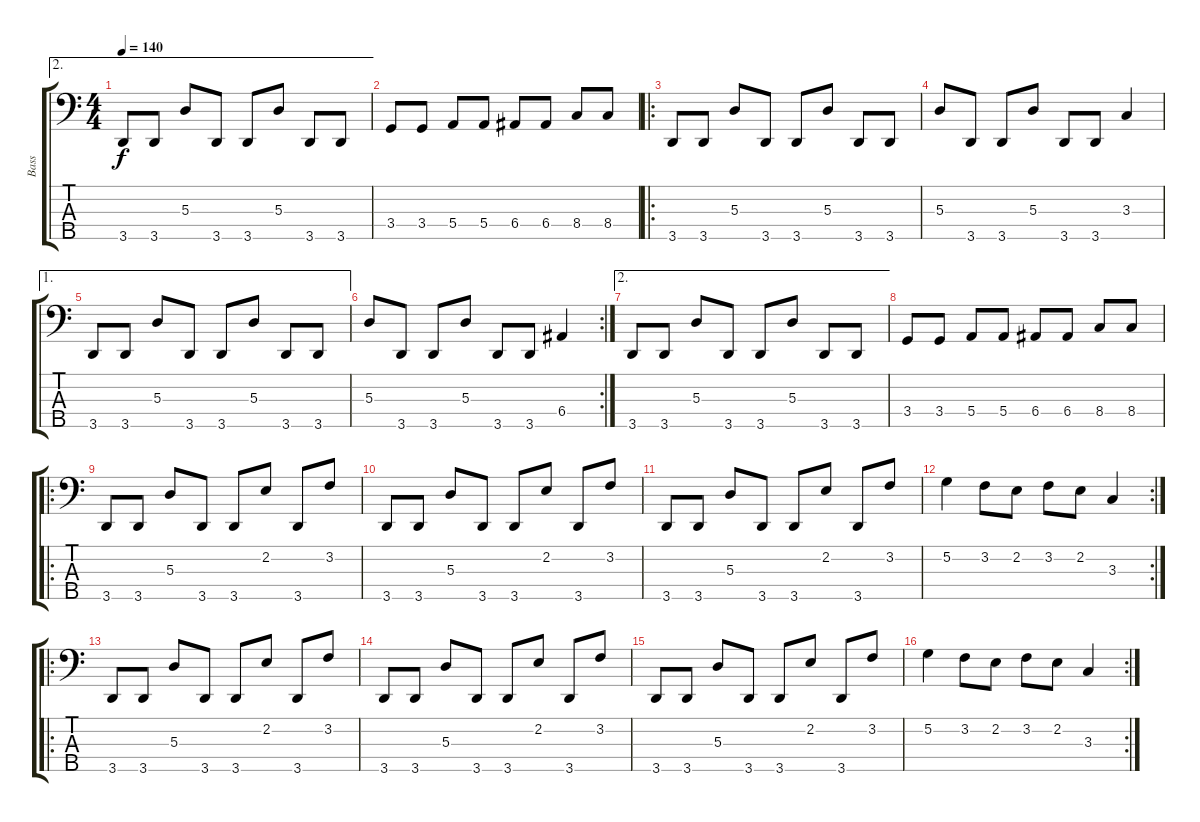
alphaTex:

\track ("Bass" "Bass") {instrument electricbasspick}
\staff {score tabs}
\tuning (G2 D2 A1 E1 B0) {hide}
\ae 2
\ts (4 4)
\tempo 140
\clef f4
\ks c
3.5.8{dy f} 3.5.8 5.3.8 3.5.8 3.5.8 5.3.8 3.5.8 3.5.8 |
3.4.8 3.4.8 5.4.8 5.4.8 6.4.8 6.4.8 8.4.8 8.4.8 |
\ro
3.5.8 3.5.8 5.3.8 3.5.8 3.5.8 5.3.8 3.5.8 3.5.8 |
5.3.8 3.5.8 3.5.8 5.3.8 3.5.8 3.5.8 3.3.4 |
\ae 1
3.5.8 3.5.8 5.3.8 3.5.8 3.5.8 5.3.8 3.5.8 3.5.8 |
\rc 2
5.3.8 3.5.8 3.5.8 5.3.8 3.5.8 3.5.8 6.4.4 |
\ae 2
3.5.8 3.5.8 5.3.8 3.5.8 3.5.8 5.3.8 3.5.8 3.5.8 |
3.4.8 3.4.8 5.4.8 5.4.8 6.4.8 6.4.8 8.4.8 8.4.8 |
\ro
3.5.8 3.5.8 5.3.8 3.5.8 3.5.8 2.2.8 3.5.8 3.2.8 |
3.5.8 3.5.8 5.3.8 3.5.8 3.5.8 2.2.8 3.5.8 3.2.8 |
3.5.8 3.5.8 5.3.8 3.5.8 3.5.8 2.2.8 3.5.8 3.2.8 |
\rc 2
5.2.4 3.2.8 2.2.8 3.2.8 2.2.8 3.3.4 |
\ro
3.5.8 3.5.8 5.3.8 3.5.8 3.5.8 2.2.8 3.5.8 3.2.8 |
3.5.8 3.5.8 5.3.8 3.5.8 3.5.8 2.2.8 3.5.8 3.2.8 |
3.5.8 3.5.8 5.3.8 3.5.8 3.5.8 2.2.8 3.5.8 3.2.8 |
\rc 2
5.2.4 3.2.8 2.2.8 3.2.8 2.2.8 3.3.4
